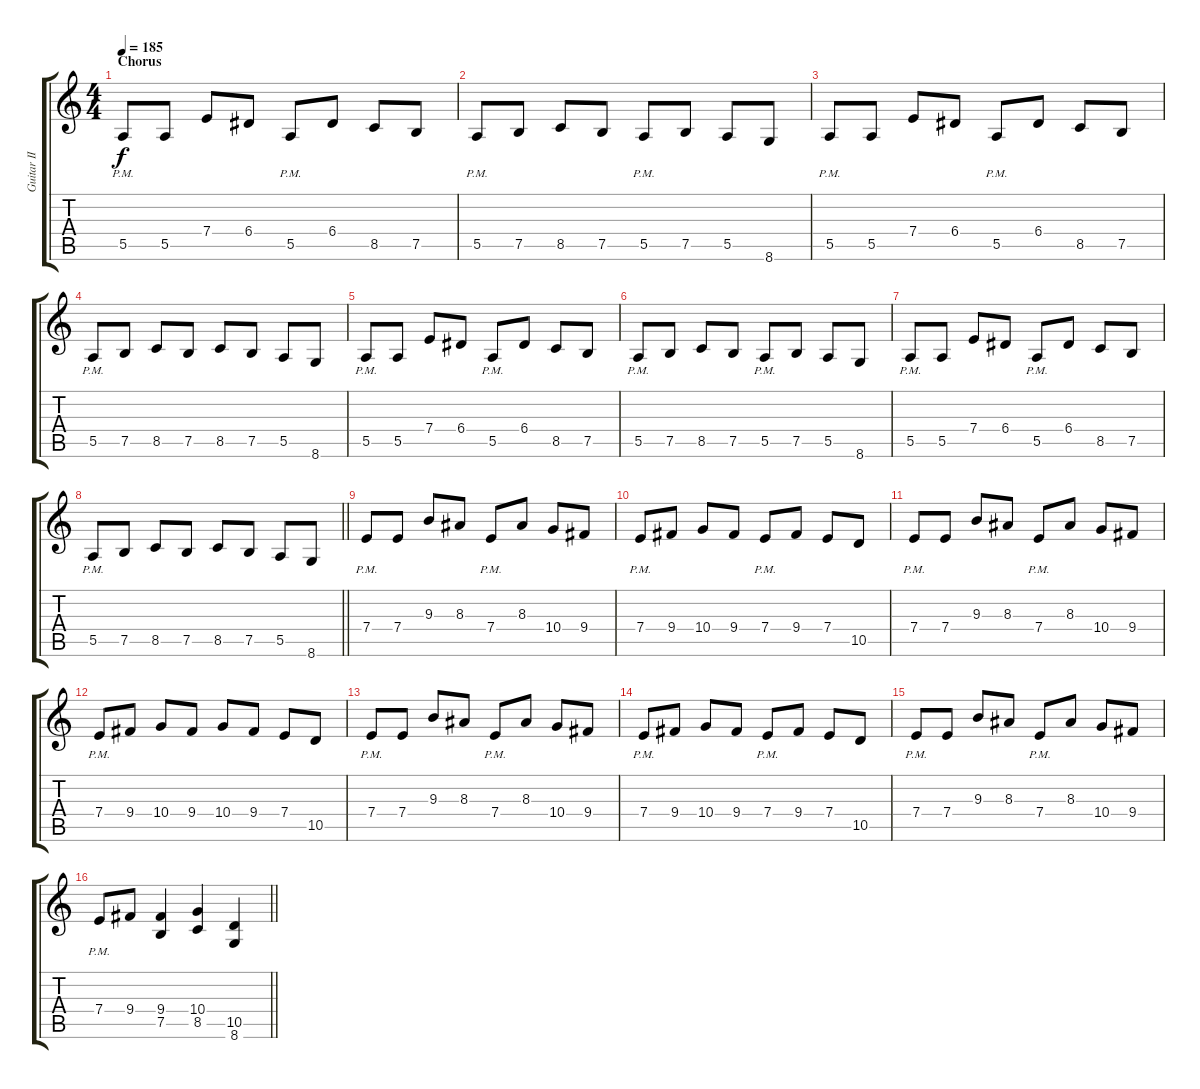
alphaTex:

\track ("Guitar II" "Guitar II") {instrument distortionguitar}
\staff {score tabs}
\tuning (B3 Gb3 D3 A2 E2 B1) {hide}
\ts (4 4)
\section ("" "Chorus")
\tempo 185
\clef g2
\ks c
5.5{pm}.8{dy f} 5.5.8 7.4.8 6.4.8 5.5{pm}.8 6.4.8 8.5.8 7.5.8 |
5.5{pm}.8 7.5.8 8.5.8 7.5.8 5.5{pm}.8 7.5.8 5.5.8 8.6.8 |
5.5{pm}.8 5.5.8 7.4.8 6.4.8 5.5{pm}.8 6.4.8 8.5.8 7.5.8 |
5.5{pm}.8 7.5.8 8.5.8 7.5.8 8.5.8 7.5.8 5.5.8 8.6.8 |
5.5{pm}.8 5.5.8 7.4.8 6.4.8 5.5{pm}.8 6.4.8 8.5.8 7.5.8 |
5.5{pm}.8 7.5.8 8.5.8 7.5.8 5.5{pm}.8 7.5.8 5.5.8 8.6.8 |
5.5{pm}.8 5.5.8 7.4.8 6.4.8 5.5{pm}.8 6.4.8 8.5.8 7.5.8 |
\barLineRight lightlight
5.5{pm}.8 7.5.8 8.5.8 7.5.8 8.5.8 7.5.8 5.5.8 8.6.8 |
\section ("" "")
7.4{pm}.8 7.4.8 9.3.8 8.3.8 7.4{pm}.8 8.3.8 10.4.8 9.4.8 |
7.4{pm}.8 9.4.8 10.4.8 9.4.8 7.4{pm}.8 9.4.8 7.4.8 10.5.8 |
7.4{pm}.8 7.4.8 9.3.8 8.3.8 7.4{pm}.8 8.3.8 10.4.8 9.4.8 |
7.4{pm}.8 9.4.8 10.4.8 9.4.8 10.4.8 9.4.8 7.4.8 10.5.8 |
7.4{pm}.8 7.4.8 9.3.8 8.3.8 7.4{pm}.8 8.3.8 10.4.8 9.4.8 |
7.4{pm}.8 9.4.8 10.4.8 9.4.8 7.4{pm}.8 9.4.8 7.4.8 10.5.8 |
7.4{pm}.8 7.4.8 9.3.8 8.3.8 7.4{pm}.8 8.3.8 10.4.8 9.4.8 |
\barLineRight lightlight
7.4{pm}.8 9.4.8 (9.4 7.5).4 (10.4 8.5).4 (10.5 8.6).4
